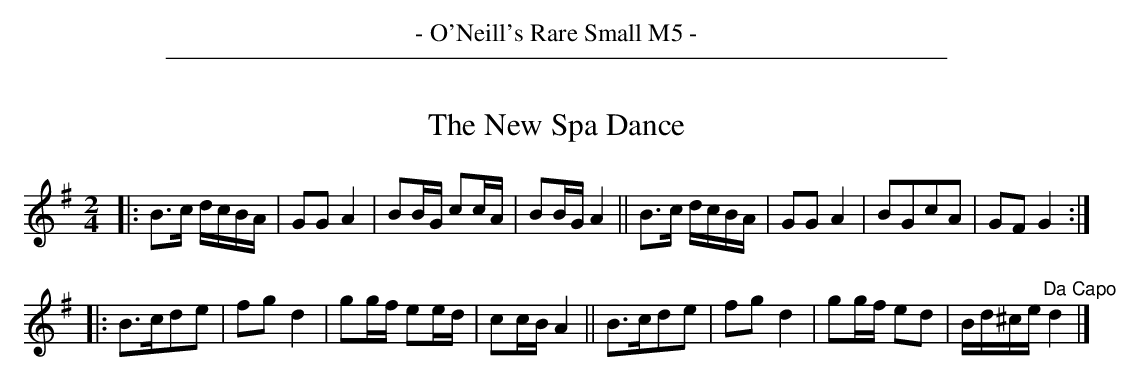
X:1
T: The New Spa Dance
M: 2/4
L: 1/16
K: G
|:\
B3c dcBA | G2G2 A4 | B2BG c2cA | B2BG A4 ||\
B3c dcBA | G2G2 A4 | B2G2c2A2 | G2F2 G4 ::
B3cd2e2 | f2g2 d4 | g2gf e2ed | c2cB A4 ||\
B3cd2e2 | f2g2 d4 | g2gf e2d2 | Bd^ce "^Da Capo"d4 |]
